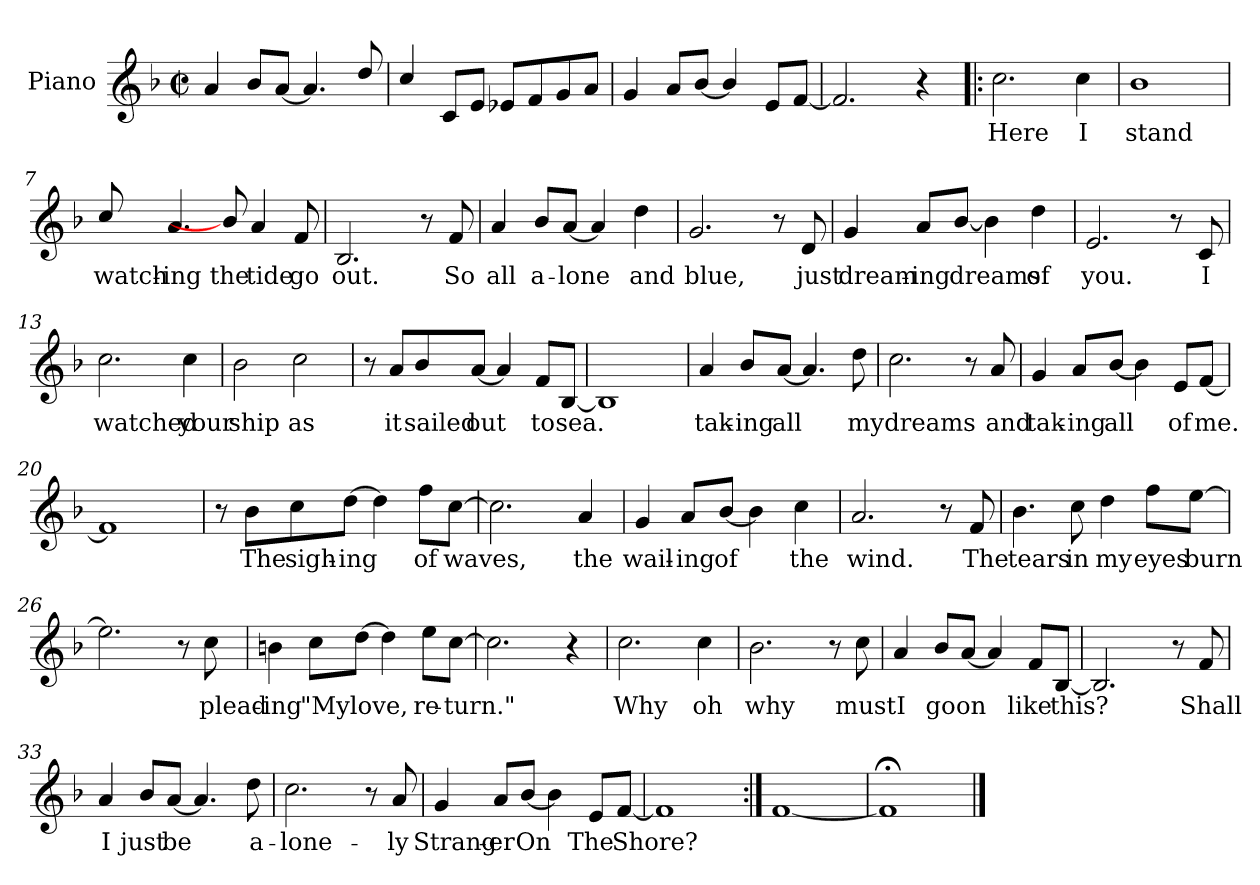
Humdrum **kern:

**kern	**text
*part1	*part1
*staff1	*staff1
*I"Piano	*
*I'Pno	*
*clefG2	*
*k[b-]	*
*F:	*
*M2/2	*
*met(c|)	*
=1	=1
4a/	.
8b-/L	.
[8a/J	.
4.a/]	.
8dd/	.
=2	=2
4cc/	.
8c/L	.
8e/J	.
8e-X/L	.
8f/	.
8g/	.
8a/J	.
=3	=3
4g/	.
8a/L	.
[8b-/J	.
4b-/]	.
8e/L	.
[8f/J	.
=4	=4
2.f/]	.
4r	.
!!LO:LB:g=z
=5!|:	=5!|:
2.cc\	Here
4cc\	I
=6	=6
1b-	stand
=7	=7
8cc/	watch-
4.a/	-ing
8b-/]	the
4a/	tide
8f/	go
=8	=8
2.B-/	out.
8r	.
8f/	So
!!LO:LB:g=z
=9	=9
4a/	all
8b-/L	a-
[8a/J	-lone
4a/]	.
4dd\	and
=10	=10
2.g/	blue,
8r	.
8d/	just
=11	=11
4g/	dream-
8a/L	-ing
[8b-/J	dreams
4b-\]	.
4dd\	of
=12	=12
2.e/	you.
8r	.
8c/	I
=13	=13
2.cc\	watched
4cc\	your
!!LO:LB:g=z
=14	=14
2b-\	ship
2cc\	as
=15	=15
8r	.
8a/L	it
8b-/	sailed
[8a/J	out
4a/]	.
8f/L	to
[8B-/J	sea.
=16	=16
1B-]	.
=17	=17
4a/	tak-
8b-/L	-ing
[8a/J	all
4.a/]	.
8dd\	my
=18	=18
2.cc\	dreams
8r	.
8a/	and
!!LO:LB:g=z
=19	=19
4g/	tak-
8a/L	-ing
[8b-/J	all
4b-\]	.
8e/L	of
[8f/J	me.
=20	=20
1f]	.
=21	=21
8r	.
8b-\L	The
8cc\	sigh-
[8dd\J	-ing
4dd\]	.
8ff\L	of
[8cc\J	waves,
=22	=22
2.cc\]	.
4a/	the
=23	=23
4g/	wail-
8a/L	-ing
[8b-/J	of
4b-\]	.
4cc\	the
!!LO:LB:g=z
=24	=24
2.a/	wind.
8r	.
8f/	The
=25	=25
4.b-\	tears
8cc\	in
4dd\	my
8ff\L	eyes
[8ee\J	burn
=26	=26
2.ee\]	.
8r	.
8cc\	plead-
=27	=27
4bn\	-ing
8cc\L	"My
[8dd\J	love,
4dd\]	.
8ee\L	re-
[8cc\J	-turn."
=28	=28
2.cc\]	.
4r	.
!!LO:LB:g=z
=29	=29
2.cc\	Why
4cc\	oh
=30	=30
2.b-\	why
8r	.
8cc\	must
=31	=31
4a/	I
8b-/L	go
[8a/J	on
4a/]	.
8f/L	like
[8B-/J	this?
=32	=32
2.B-/]	.
8r	.
8f/	Shall
=33	=33
4a/	I
8b-/L	just
[8a/J	be
4.a/]	.
8dd\	a-
!!LO:LB:g=z
=34	=34
2.cc\	-lone-
8r	.
8a/	-ly
=35	=35
4g/	Strang-
8a/L	-er
[8b-/J	On
4b-\]	.
8e/L	The
[8f/J	Shore?
=36	=36
1f]	.
=37:|!	=37:|!
[1f	.
=38	=38
1f;<]	.
==	==
*-	*-
